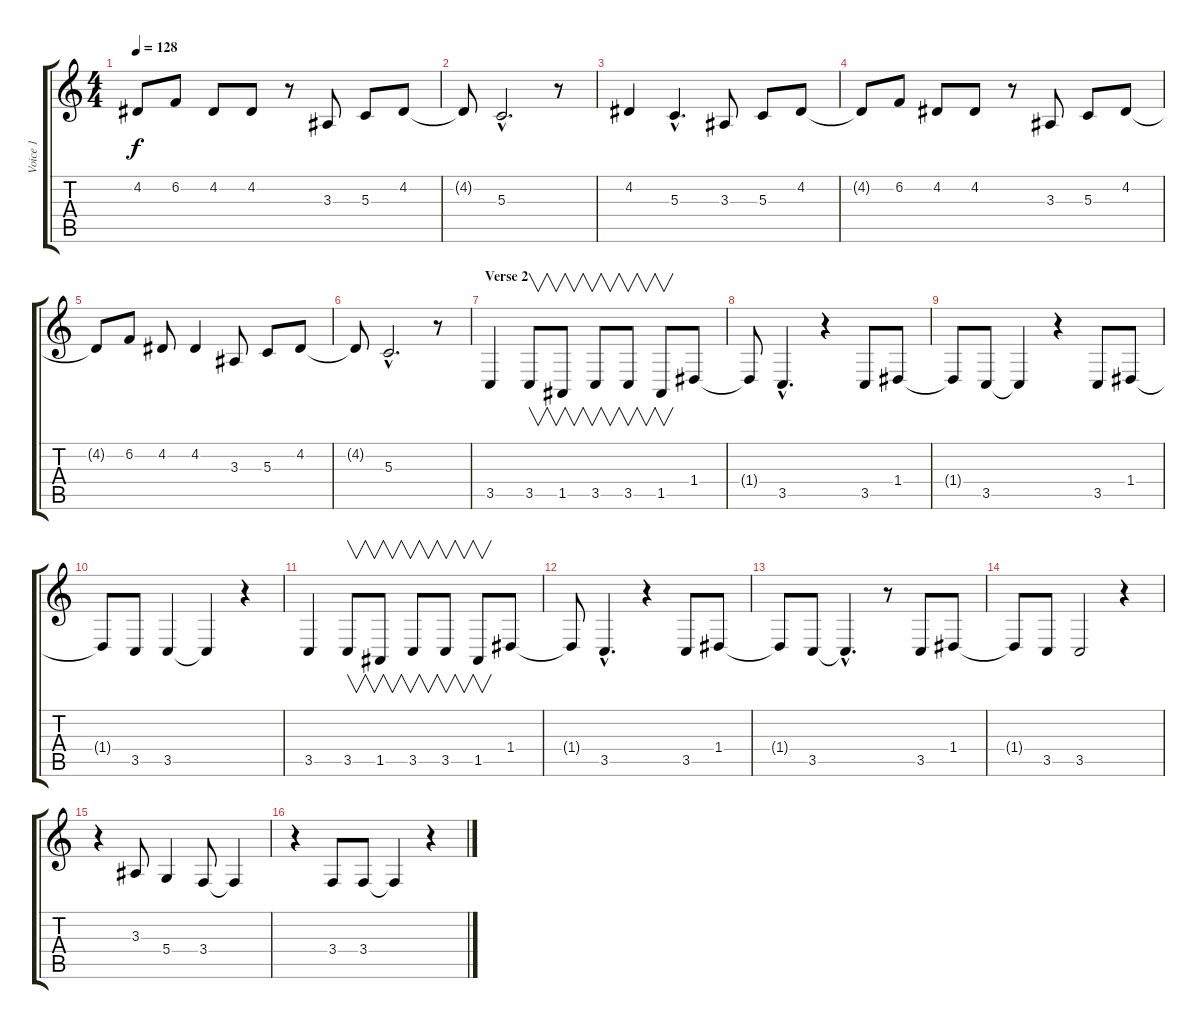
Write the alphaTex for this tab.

\track ("Voice 1" "Voice 1") {instrument flute}
\staff {score tabs}
\tuning (E4 B3 G3 D3 A2 E2) {hide}
\ts (4 4)
\tempo 128
\clef g2
\ks c
4.2{t}.8{dy f} 6.2.8 4.2.8 4.2.8 r.8 3.3.8 5.3.8 4.2.8 |
4.2{t}.8 5.3{hac}.2{d} r.8 |
4.2.4 5.3{hac}.4{d} 3.3.8 5.3.8 4.2.8 |
4.2{t}.8 6.2.8 4.2.8 4.2.8 r.8 3.3.8 5.3.8 4.2.8 |
4.2{t}.8 6.2.8 4.2.8 4.2.4 3.3.8 5.3.8 4.2.8 |
4.2{t}.8 5.3{hac}.2{d} r.8 |
\section ("" "Verse 2")
3.5.4 3.5.8{v} 1.5.8{v} 3.5.8{v balance 8} 3.5.8{v balance 6} 1.5.8{v balance 3} 1.4.8{balance 11} |
1.4{t}.8 3.5{hac}.4{d} r.4 3.5.8 1.4.8 |
1.4{t}.8 3.5.8 3.5{t}.4 r.4 3.5.8 1.4.8 |
1.4{t}.8 3.5.8 3.5.4 3.5{t}.4 r.4 |
3.5.4 3.5.8{v} 1.5.8{v} 3.5.8{v} 3.5.8{v} 1.5.8{v} 1.4.8 |
1.4{t}.8 3.5{hac}.4{d} r.4 3.5.8 1.4.8 |
1.4{t}.8 3.5.8 3.5{hac t}.4{d} r.8 3.5.8 1.4.8 |
1.4{t}.8 3.5.8 3.5.2 r.4 |
r.4 3.3.8 5.4.4 3.4.8 3.4{t}.4 |
r.4 3.4.8 3.4.8 3.4{t}.4 r.4
